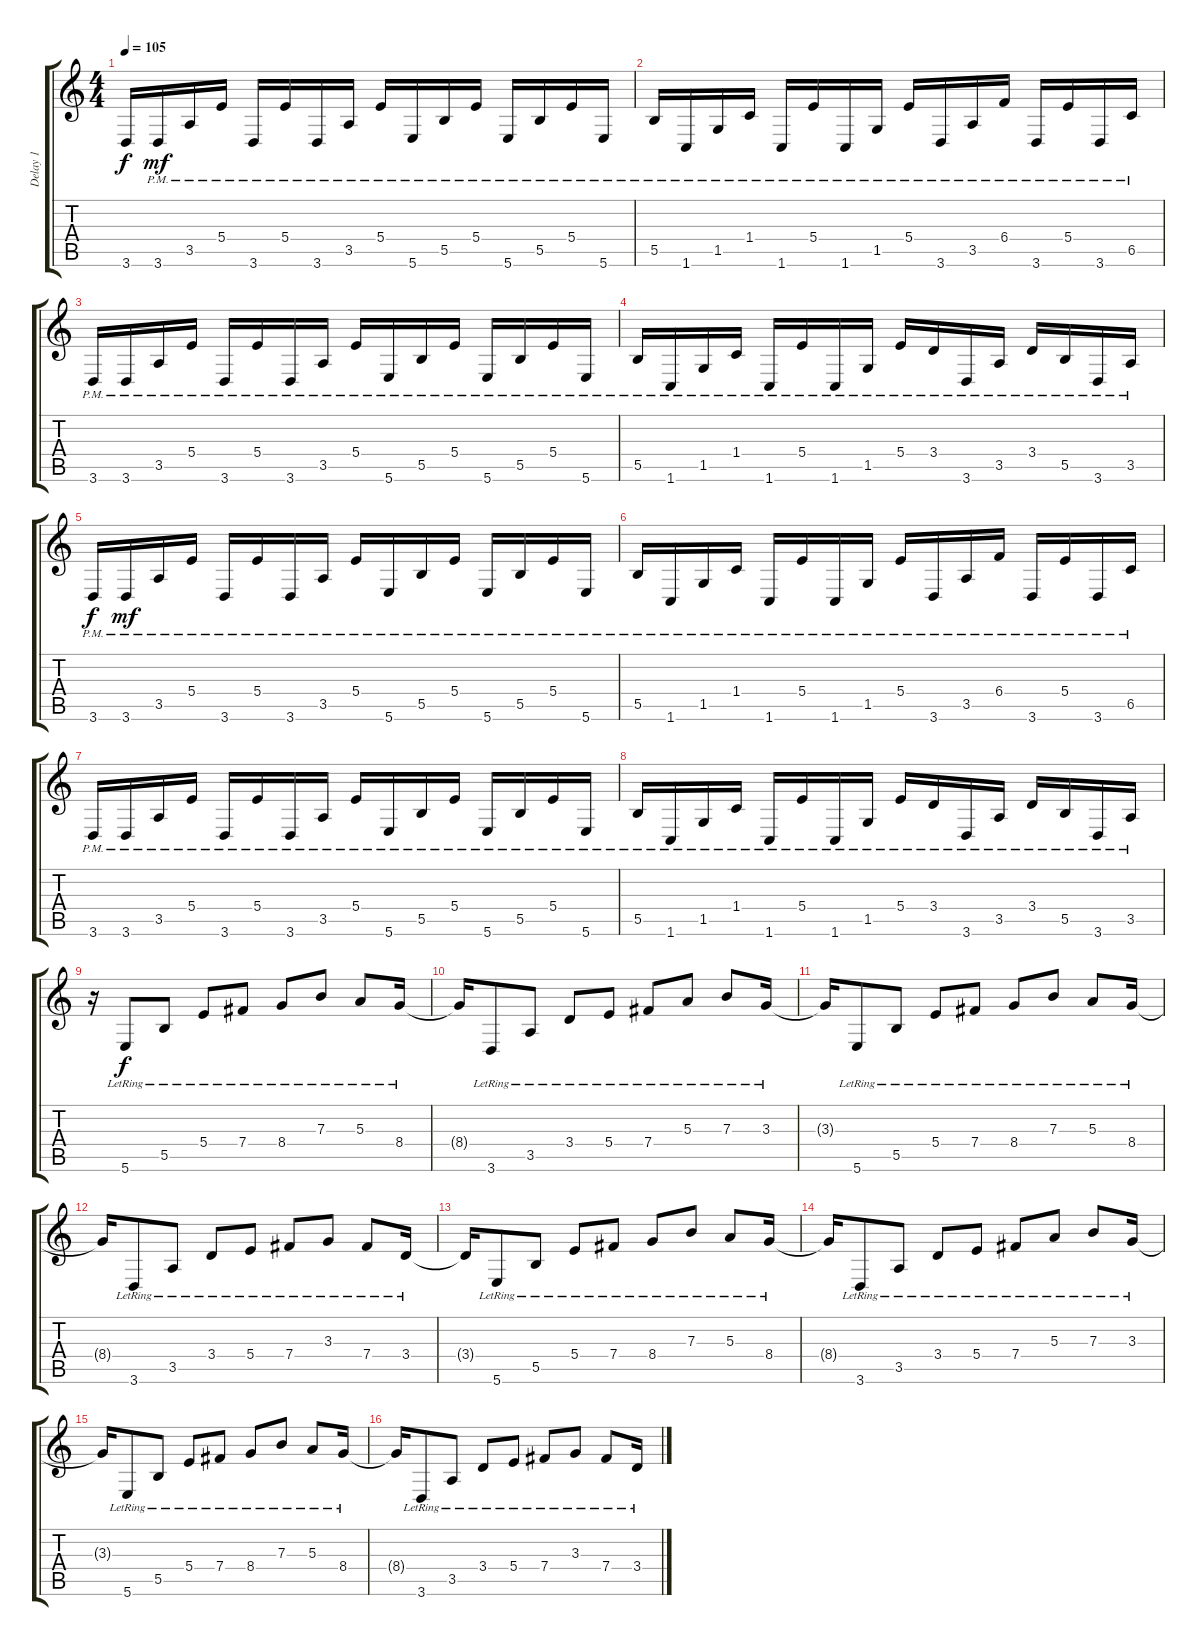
\track ("Delay 1" "Delay 1") {instrument electricguitarclean}
\staff {score tabs}
\tuning (Db4 Ab3 E3 B2 Gb2 B1) {hide}
\ts (4 4)
\tempo 105
\clef g2
\ks c
3.6{t}.16{dy f} 3.6{pm}.16{dy mf} 3.5{pm}.16 5.4{pm}.16 3.6{pm}.16 5.4{pm}.16 3.6{pm}.16 3.5{pm}.16 5.4{pm}.16 5.6{pm}.16 5.5{pm}.16 5.4{pm}.16 5.6{pm}.16 5.5{pm}.16 5.4{pm}.16 5.6{pm}.16 |
5.5{pm}.16 1.6{pm}.16 1.5{pm}.16 1.4{pm}.16 1.6{pm}.16 5.4{pm}.16 1.6{pm}.16 1.5{pm}.16 5.4{pm}.16 3.6{pm}.16 3.5{pm}.16 6.4{pm}.16 3.6{pm}.16 5.4{pm}.16 3.6{pm}.16 6.5{pm}.16 |
3.6{pm}.16 3.6{pm}.16 3.5{pm}.16 5.4{pm}.16 3.6{pm}.16 5.4{pm}.16 3.6{pm}.16 3.5{pm}.16 5.4{pm}.16 5.6{pm}.16 5.5{pm}.16 5.4{pm}.16 5.6{pm}.16 5.5{pm}.16 5.4{pm}.16 5.6{pm}.16 |
5.5{pm}.16 1.6{pm}.16 1.5{pm}.16 1.4{pm}.16 1.6{pm}.16 5.4{pm}.16 1.6{pm}.16 1.5{pm}.16 5.4{pm}.16 3.4{pm}.16 3.6{pm}.16 3.5{pm}.16 3.4{pm}.16 5.5{pm}.16 3.6{pm}.16 3.5{pm}.16 |
3.6{pm}.16{dy f} 3.6{pm}.16{dy mf} 3.5{pm}.16 5.4{pm}.16 3.6{pm}.16 5.4{pm}.16 3.6{pm}.16 3.5{pm}.16 5.4{pm}.16 5.6{pm}.16 5.5{pm}.16 5.4{pm}.16 5.6{pm}.16 5.5{pm}.16 5.4{pm}.16 5.6{pm}.16 |
5.5{pm}.16 1.6{pm}.16 1.5{pm}.16 1.4{pm}.16 1.6{pm}.16 5.4{pm}.16 1.6{pm}.16 1.5{pm}.16 5.4{pm}.16 3.6{pm}.16 3.5{pm}.16 6.4{pm}.16 3.6{pm}.16 5.4{pm}.16 3.6{pm}.16 6.5{pm}.16 |
3.6{pm}.16 3.6{pm}.16 3.5{pm}.16 5.4{pm}.16 3.6{pm}.16 5.4{pm}.16 3.6{pm}.16 3.5{pm}.16 5.4{pm}.16 5.6{pm}.16 5.5{pm}.16 5.4{pm}.16 5.6{pm}.16 5.5{pm}.16 5.4{pm}.16 5.6{pm}.16 |
5.5{pm}.16 1.6{pm}.16 1.5{pm}.16 1.4{pm}.16 1.6{pm}.16 5.4{pm}.16 1.6{pm}.16 1.5{pm}.16 5.4{pm}.16 3.4{pm}.16 3.6{pm}.16 3.5{pm}.16 3.4{pm}.16 5.5{pm}.16 3.6{pm}.16 3.5{pm}.16 |
r.16 5.6{lr}.8{dy f} 5.5{lr}.8 5.4{lr}.8 7.4{lr}.8 8.4{lr}.8 7.3{lr}.8 5.3{lr}.8 8.4{lr}.16 |
8.4{t}.16 3.6{lr}.8 3.5{lr}.8 3.4{lr}.8 5.4{lr}.8 7.4{lr}.8 5.3{lr}.8 7.3{lr}.8 3.3{lr}.16 |
3.3{t}.16 5.6{lr}.8 5.5{lr}.8 5.4{lr}.8 7.4{lr}.8 8.4{lr}.8 7.3{lr}.8 5.3{lr}.8 8.4{lr}.16 |
8.4{t}.16 3.6{lr}.8 3.5{lr}.8 3.4{lr}.8 5.4{lr}.8 7.4{lr}.8 3.3{lr}.8 7.4{lr}.8 3.4{lr}.16 |
3.4{t}.16 5.6{lr}.8 5.5{lr}.8 5.4{lr}.8 7.4{lr}.8 8.4{lr}.8 7.3{lr}.8 5.3{lr}.8 8.4{lr}.16 |
8.4{t}.16 3.6{lr}.8 3.5{lr}.8 3.4{lr}.8 5.4{lr}.8 7.4{lr}.8 5.3{lr}.8 7.3{lr}.8 3.3{lr}.16 |
3.3{t}.16 5.6{lr}.8 5.5{lr}.8 5.4{lr}.8 7.4{lr}.8 8.4{lr}.8 7.3{lr}.8 5.3{lr}.8 8.4{lr}.16 |
8.4{t}.16 3.6{lr}.8 3.5{lr}.8 3.4{lr}.8 5.4{lr}.8 7.4{lr}.8 3.3{lr}.8 7.4{lr}.8 3.4{lr}.16
